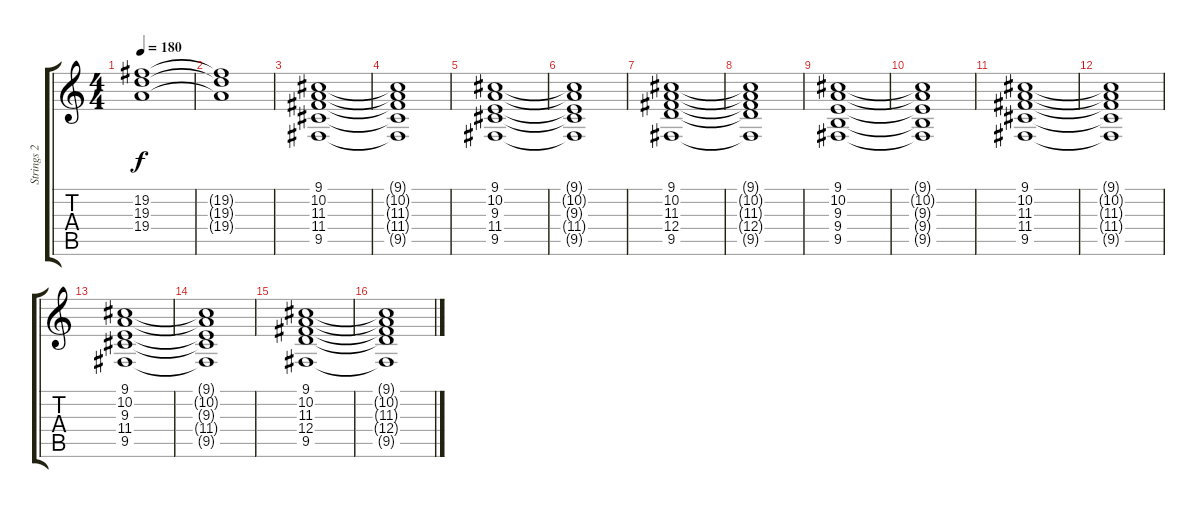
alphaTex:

\track ("Strings 2" "Strings 2") {instrument stringensemble1}
\staff {score tabs}
\tuning (E4 B3 G3 D3 A2 E2) {hide}
\ts (4 4)
\tempo 180
\clef g2
\ks c
(19.2 19.3 19.4).1{dy f} |
(19.2{t} 19.3{t} 19.4{t}).1 |
(9.1 10.2 11.3 11.4 9.5).1 |
(9.1{t} 10.2{t} 11.3{t} 11.4{t} 9.5{t}).1 |
(9.1 10.2 9.3 11.4 9.5).1 |
(9.1{t} 10.2{t} 9.3{t} 11.4{t} 9.5{t}).1 |
(9.1 10.2 11.3 12.4 9.5).1 |
(9.1{t} 10.2{t} 11.3{t} 12.4{t} 9.5{t}).1 |
(9.1 10.2 9.3 9.4 9.5).1 |
(9.1{t} 10.2{t} 9.3{t} 9.4{t} 9.5{t}).1 |
(9.1 10.2 11.3 11.4 9.5).1 |
(9.1{t} 10.2{t} 11.3{t} 11.4{t} 9.5{t}).1 |
(9.1 10.2 9.3 11.4 9.5).1 |
(9.1{t} 10.2{t} 9.3{t} 11.4{t} 9.5{t}).1 |
(9.1 10.2 11.3 12.4 9.5).1 |
(9.1{t} 10.2{t} 11.3{t} 12.4{t} 9.5{t}).1
